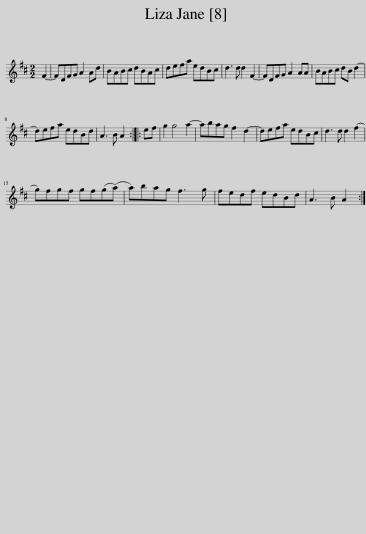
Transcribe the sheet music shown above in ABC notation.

X:1
L:1/8
M:2/2
I:linebreak $
K:D
V:1 treble
V:1
 F2- | FDFG A2 Ad | BABc dBAc | defa edBc | d3 d d2 F2- | %5
 FDFG A2 AA | BABc dB d2- |$ defa edBd | A3 B A2 :: ef | %10
 g2 g4 a2- | abag f2 d2- | defa edBc | d3 d d2 (f2 |$ g)fgf gf(g(a) | %15
 a)bag f3 g | fedf edBd | A3 B A2 :| %18
